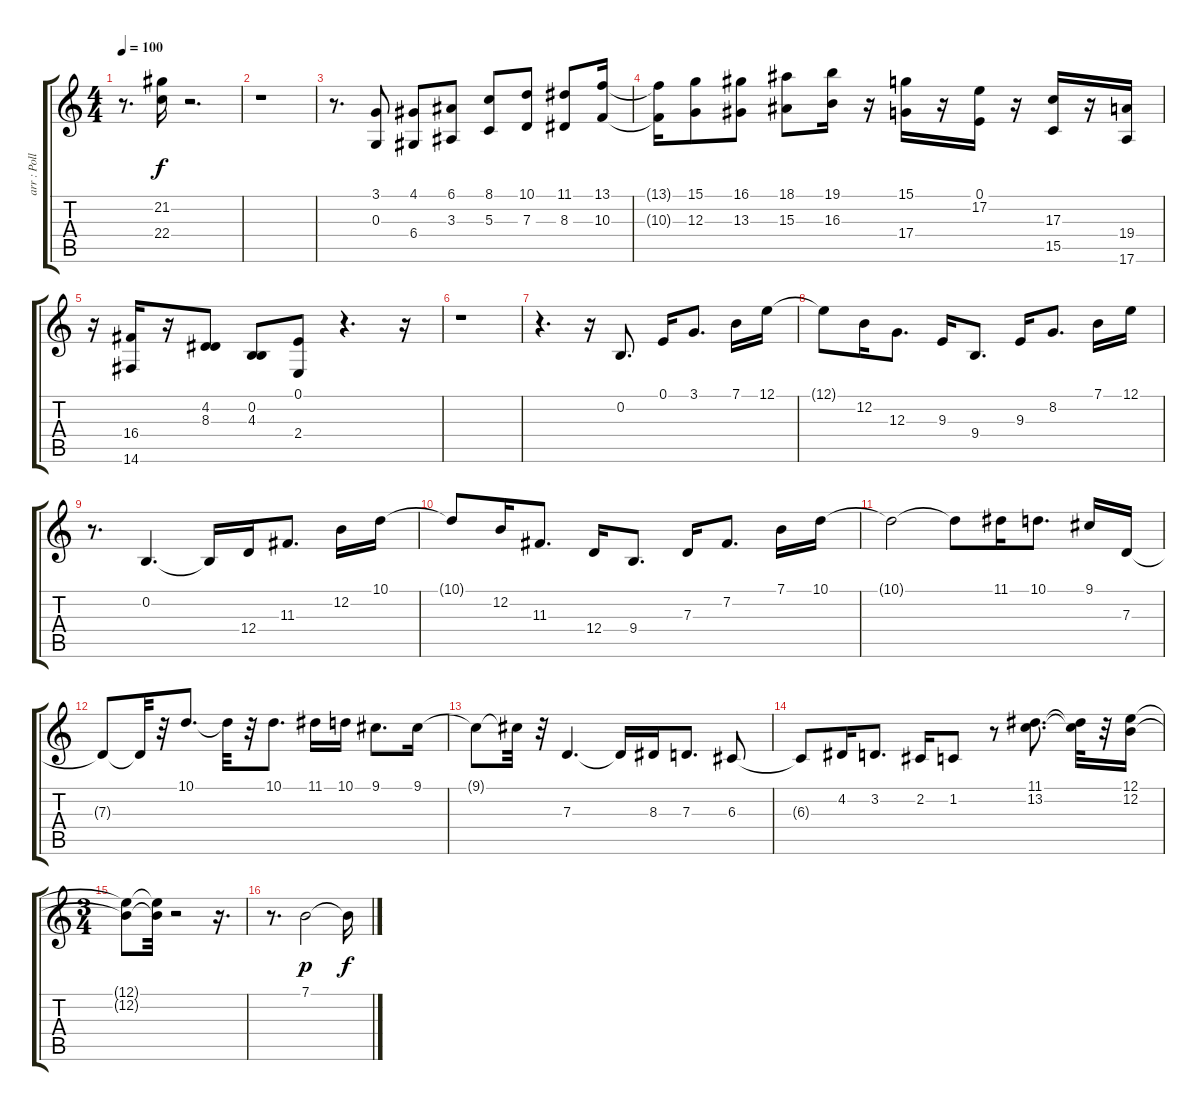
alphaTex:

\track ("arr : Pollen" "arr : Poll") {instrument clarinet}
\staff {score tabs}
\tuning (E4 B3 G3 D3 A2 E2) {hide}
\ts (4 4)
\tempo 100
\clef g2
\ks c
r.8{d dy f} (21.2 22.4).16 r.2{d} |
r.1 |
r.8{d} (3.1 0.3).8 (4.1 6.4).8 (6.1 3.3).8 (8.1 5.3).8 (10.1 7.3).8 (11.1 8.3).8 (13.1 10.3).16 |
(13.1{t} 10.3{t}).16 (15.1 12.3).8 (16.1 13.3).8 (18.1 15.3).8 (19.1 16.3).16 r.16 (15.1 17.4).16 r.16 (0.1 17.2).16 r.16 (17.3 15.5).16 r.16 (19.4 17.6).16 |
r.16 (16.4 14.6).16 r.16 (4.2 8.3).8 (0.2 4.3).8 (0.1 2.4).8 r.4{d} r.16 |
r.1 |
r.4{d} r.16 0.2.8{d} 0.1.16 3.1.8{d} 7.1.16 12.1.16 |
12.1{t}.8 12.2.16 12.3.8{d} 9.3.16 9.4.8{d} 9.3.16 8.2.8{d} 7.1.16 12.1.16 |
r.8{d} 0.2.4{d} 0.2{t}.16 12.4.16 11.3.8{d} 12.2.16 10.1.16 |
10.1{t}.8 12.2.16 11.3.8{d} 12.4.16 9.4.8{d} 7.3.16 7.2.8{d} 7.1.16 10.1.16 |
10.1{t}.2 10.1{t}.8 11.1.16 10.1.8{d} 9.1.16 7.3.16 |
7.3{t}.8 7.3{t}.32 r.32 10.1.8{d} 10.1{t}.32 r.32 10.1.8{d} 11.1.16 10.1.16 9.1.8{d} 9.1.16 |
9.1{t}.8 9.1{t}.32 r.32 7.3.4{d} 7.3{t}.16 8.3.16 7.3.8{d} 6.3.8 |
6.3{t}.8 4.2.16 3.2.8{d} 2.2.16 1.2.8 r.8 (11.1 13.2).8{d} (11.1{t} 13.2{t}).32 r.32 (12.1 12.2).16 |
\ts (3 4)
(12.1{t} 12.2{t}).8 (12.1{t} 12.2{t}).32 r.2 r.16{d} |
r.8{d} 7.1.2{dy p} 7.1{t}.16{dy f}
